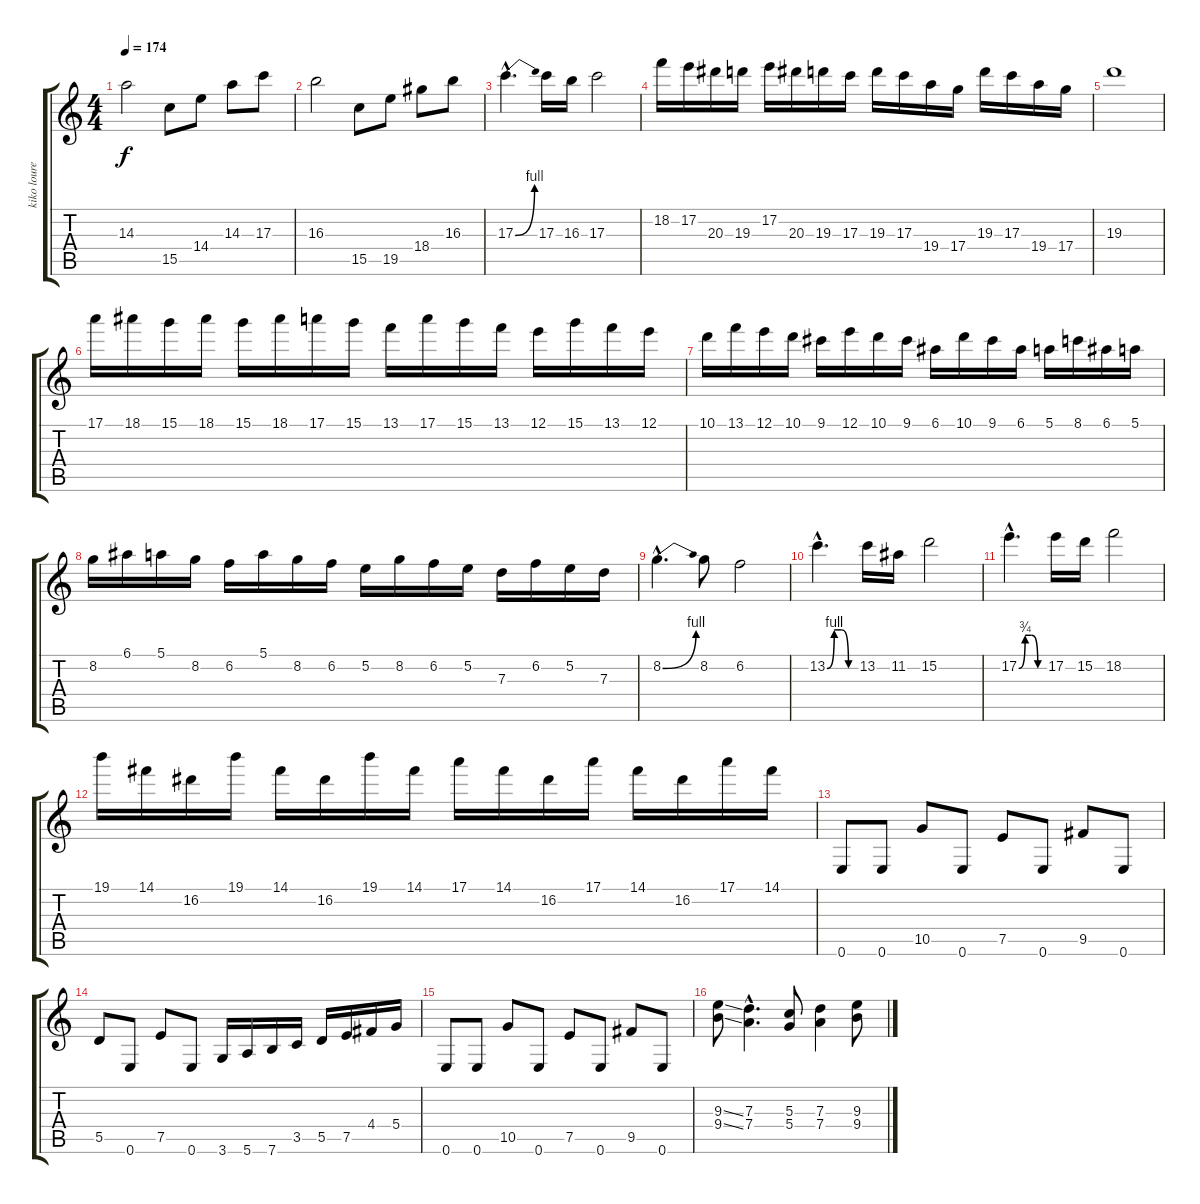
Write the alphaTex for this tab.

\track ("kiko loureiro" "kiko loure") {instrument distortionguitar}
\staff {score tabs}
\tuning (E4 B3 G3 D3 A2 E2) {hide}
\ts (4 4)
\tempo 174
\clef g2
\ks c
14.3.2{dy f} 15.5.8 14.4.8 14.3.8 17.3.8 |
16.3.2 15.5.8 19.5.8 18.4.8 16.3.8 |
17.3{be (bend 0 0 60 4) hac}.4{d} 17.3.16 16.3.16 17.3.2 |
18.2.16 17.2.16 20.3.16 19.3.16 17.2.16 20.3.16 19.3.16 17.3.16 19.3.16 17.3.16 19.4.16 17.4.16 19.3.16 17.3.16 19.4.16 17.4.16 |
19.3.1 |
17.1.16 18.1.16 15.1.16 18.1.16 15.1.16 18.1.16 17.1.16 15.1.16 13.1.16 17.1.16 15.1.16 13.1.16 12.1.16 15.1.16 13.1.16 12.1.16 |
10.1.16 13.1.16 12.1.16 10.1.16 9.1.16 12.1.16 10.1.16 9.1.16 6.1.16 10.1.16 9.1.16 6.1.16 5.1.16 8.1.16 6.1.16 5.1.16 |
8.2.16 6.1.16 5.1.16 8.2.16 6.2.16 5.1.16 8.2.16 6.2.16 5.2.16 8.2.16 6.2.16 5.2.16 7.3.16 6.2.16 5.2.16 7.3.16 |
8.2{be (bend 0 0 60 4) hac}.4{d} 8.2.8 6.2.2 |
13.2{be (custom 0 0 15 4 30 4 45 0 60 0) hac}.4{d} 13.2.16 11.2.16 15.2.2 |
17.2{be (custom 0 0 15 3 30 3 45 0 60 0) hac}.4{d} 17.2.16 15.2.16 18.2.2 |
19.1.16 14.1.16 16.2.16 19.1.16 14.1.16 16.2.16 19.1.16 14.1.16 17.1.16 14.1.16 16.2.16 17.1.16 14.1.16 16.2.16 17.1.16 14.1.16 |
0.6.8 0.6.8 10.5.8 0.6.8 7.5.8 0.6.8 9.5.8 0.6.8 |
5.5.8 0.6.8 7.5.8 0.6.8 3.6.16 5.6.16 7.6.16 3.5.16 5.5.16 7.5.16 4.4.16 5.4.16 |
0.6.8 0.6.8 10.5.8 0.6.8 7.5.8 0.6.8 9.5.8 0.6.8 |
(9.3{ss} 9.4{ss}).8 (7.3{hac} 7.4{hac}).4{d} (5.3 5.4).8 (7.3 7.4).4 (9.3 9.4).8
